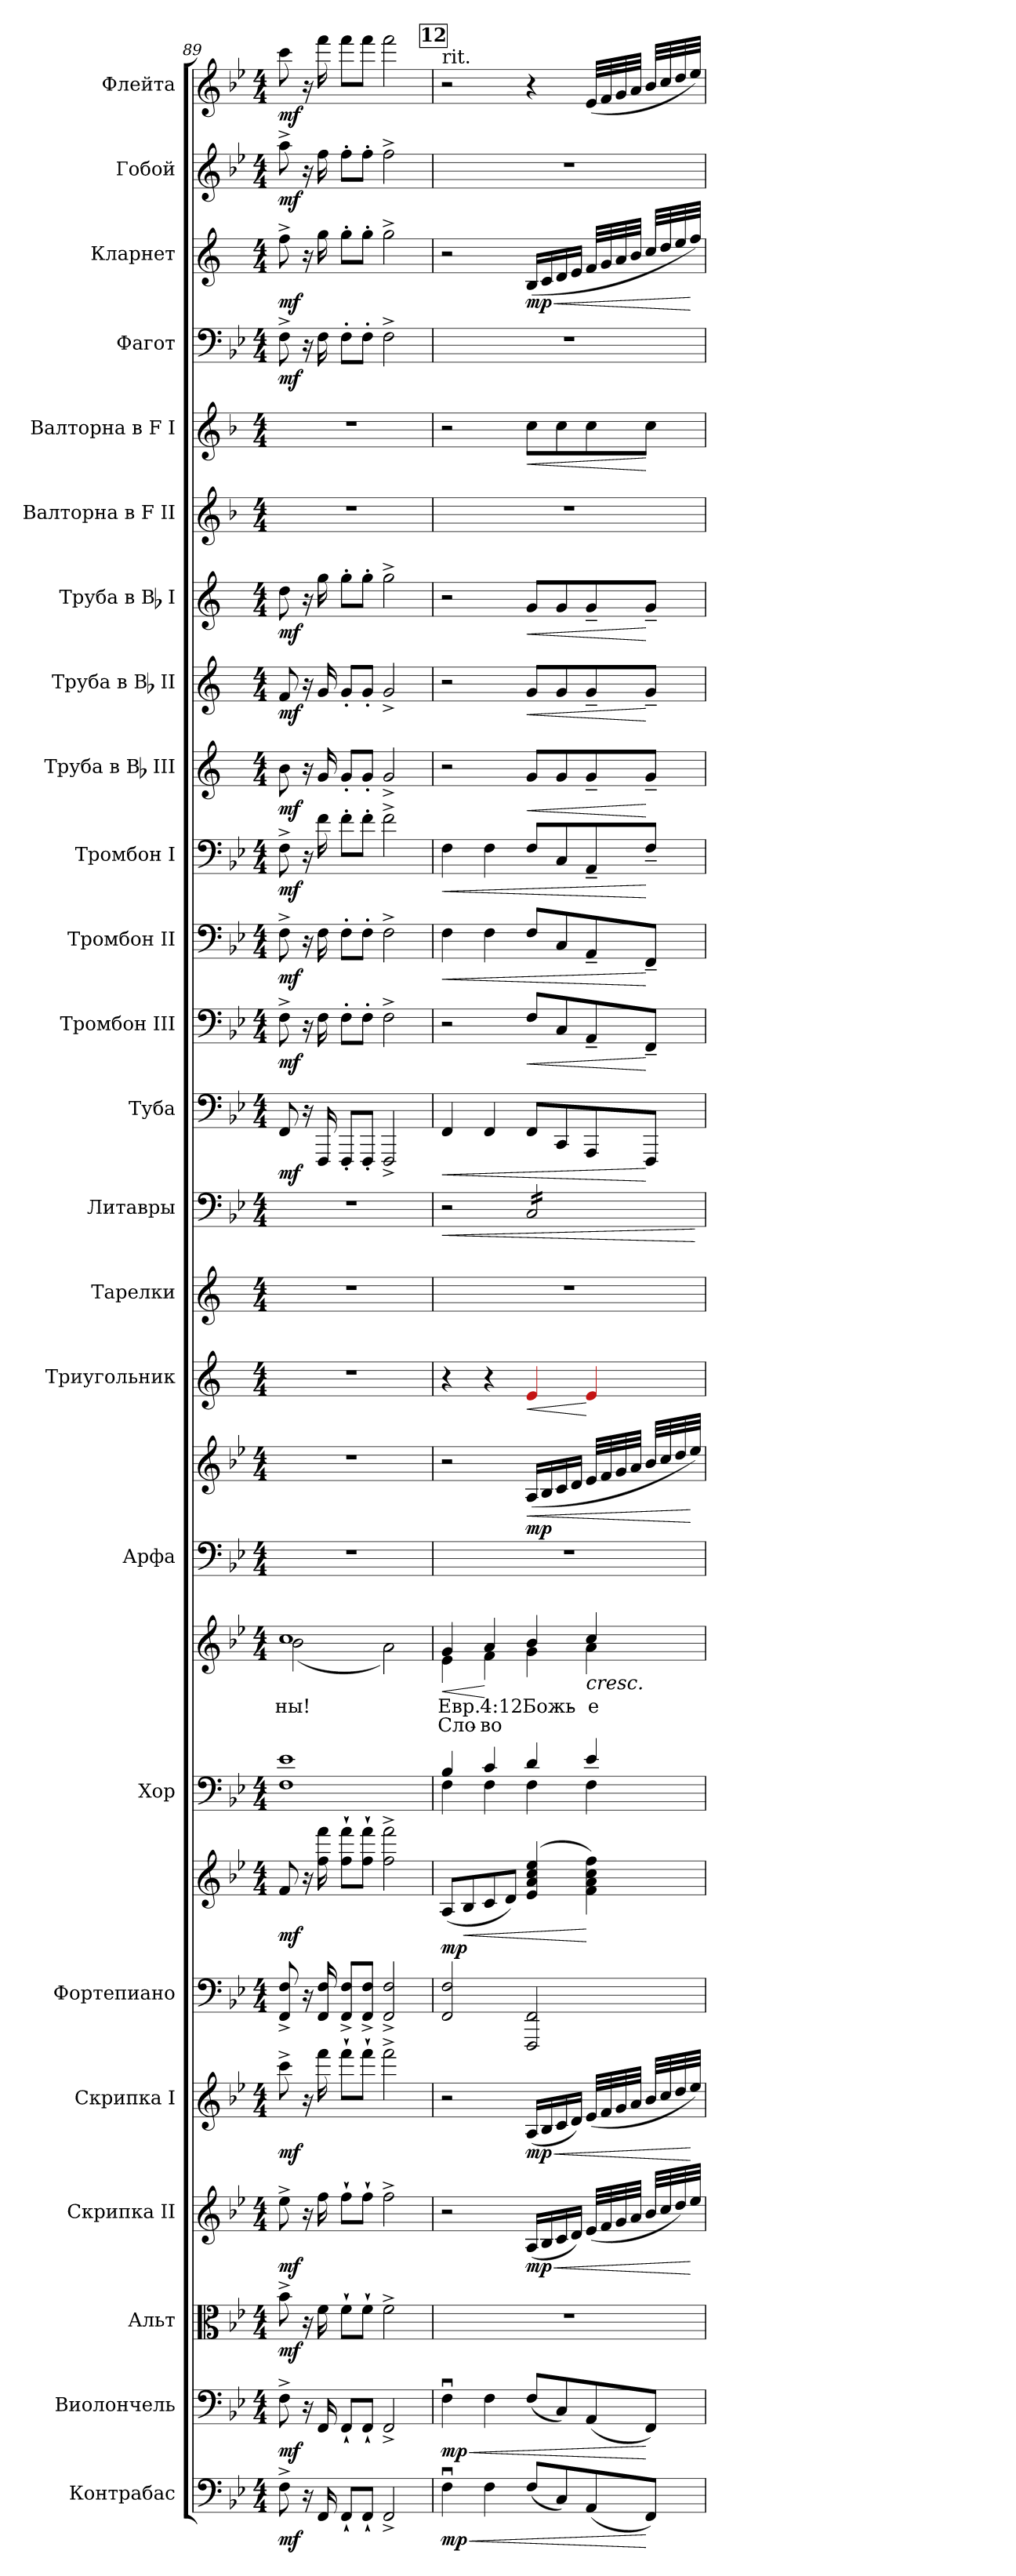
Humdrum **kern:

**kern	**dynam	**kern	**dynam	**kern	**dynam	**kern	**dynam	**kern	**dynam	**kern	**kern	**dynam	**kern	**kern	**text	**text	**dynam	**kern	**kern	**dynam	**kern	**dynam	**kern	**kern	**dynam	**kern	**dynam	**kern	**dynam	**kern	**dynam	**kern	**dynam	**kern	**dynam	**kern	**dynam	**kern	**dynam	**kern	**kern	**dynam	**kern	**dynam	**kern	**dynam	**kern	**dynam	**kern	**dynam
*part24	*part24	*part23	*part23	*part22	*part22	*part21	*part21	*part20	*part20	*part19	*part19	*part19	*part18	*part18	*part18	*part18	*part18	*part17	*part17	*part17	*part16	*part16	*part15	*part14	*part14	*part13	*part13	*part12	*part12	*part11	*part11	*part10	*part10	*part9	*part9	*part8	*part8	*part7	*part7	*part6	*part5	*part5	*part4	*part4	*part3	*part3	*part2	*part2	*part1	*part1
*staff27	*staff27	*staff26	*staff26	*staff25	*staff25	*staff24	*staff24	*staff23	*staff23	*staff22	*staff21	*staff21/22	*staff20	*staff19	*staff19	*staff19	*staff19/20	*staff18	*staff17	*staff17/18	*staff16	*staff16	*staff15	*staff14	*staff14	*staff13	*staff13	*staff12	*staff12	*staff11	*staff11	*staff10	*staff10	*staff9	*staff9	*staff8	*staff8	*staff7	*staff7	*staff6	*staff5	*staff5	*staff4	*staff4	*staff3	*staff3	*staff2	*staff2	*staff1	*staff1
*I"Контрабас	*	*I"Виолончель	*	*I"Альт	*	*I"Скрипка II	*	*I"Скрипка I	*	*I"Фортепиано	*	*	*I"Хор	*	*	*	*	*I"Арфа	*	*	*I"Триугольник	*	*I"Тарелки	*I"Литавры	*	*I"Туба	*	*I"Тромбон III	*	*I"Тромбон II	*	*I"Тромбон I	*	*I"Труба в Bb III	*	*I"Труба в Bb II	*	*I"Труба в Bb I	*	*I"Валторна в F II	*I"Валторна в F I	*	*I"Фагот	*	*I"Кларнет	*	*I"Гобой	*	*I"Флейта	*
*	*	*	*	*	*	*	*	*	*	*	*	*	*	*	*	*	*	*	*	*	*	*	*	*	*	*	*	*I'Тромб. III	*	*I'Тромб. II	*	*I'Тромб. I	*	*I'Тр. III	*	*I'Тр. II	*	*I'Тр. I	*	*I'Валт. II	*I'Влт. I	*	*	*	*	*	*	*	*	*
*clefF4	*	*clefF4	*	*clefC3	*	*clefG2	*	*clefG2	*	*clefF4	*clefG2	*	*clefF4	*clefG2	*	*	*	*clefF4	*clefG2	*	*clefG2	*	*clefG2	*clefF4	*	*clefF4	*	*clefF4	*	*clefF4	*	*clefF4	*	*clefG2	*	*clefG2	*	*clefG2	*	*clefG2	*clefG2	*	*clefF4	*	*clefG2	*	*clefG2	*	*clefG2	*
*ITrd7c12	*	*	*	*	*	*	*	*	*	*	*	*	*	*	*	*	*	*	*	*	*	*	*	*	*	*	*	*	*	*	*	*	*	*ITrd1c2	*	*ITrd1c2	*	*ITrd1c2	*	*ITrd4c7	*ITrd4c7	*	*	*	*ITrd1c2	*	*	*	*	*
*k[b-e-]	*	*k[b-e-]	*	*k[b-e-]	*	*k[b-e-]	*	*k[b-e-]	*	*k[b-e-]	*k[b-e-]	*	*k[b-e-]	*k[b-e-]	*	*	*	*k[b-e-]	*k[b-e-]	*	*k[]	*	*k[]	*k[b-e-]	*	*k[b-e-]	*	*k[b-e-]	*	*k[b-e-]	*	*k[b-e-]	*	*k[b-e-]	*	*k[b-e-]	*	*k[b-e-]	*	*k[b-e-]	*k[b-e-]	*	*k[b-e-]	*	*k[b-e-]	*	*k[b-e-]	*	*k[b-e-]	*
*B-:	*	*B-:	*	*B-:	*	*B-:	*	*B-:	*	*B-:	*B-:	*	*B-:	*B-:	*	*	*	*B-:	*B-:	*	*C:	*	*C:	*B-:	*	*B-:	*	*B-:	*	*B-:	*	*B-:	*	*B-:	*	*B-:	*	*B-:	*	*B-:	*B-:	*	*B-:	*	*B-:	*	*B-:	*	*B-:	*
*M4/4	*	*M4/4	*	*M4/4	*	*M4/4	*	*M4/4	*	*M4/4	*M4/4	*	*M4/4	*M4/4	*	*	*	*M4/4	*M4/4	*	*M4/4	*	*M4/4	*M4/4	*	*M4/4	*	*M4/4	*	*M4/4	*	*M4/4	*	*M4/4	*	*M4/4	*	*M4/4	*	*M4/4	*M4/4	*	*M4/4	*	*M4/4	*	*M4/4	*	*M4/4	*
=89	=89	=89	=89	=89	=89	=89	=89	=89	=89	=89	=89	=89	=89	=89	=89	=89	=89	=89	=89	=89	=89	=89	=89	=89	=89	=89	=89	=89	=89	=89	=89	=89	=89	=89	=89	=89	=89	=89	=89	=89	=89	=89	=89	=89	=89	=89	=89	=89	=89	=89
!	!	!	!	!	!	!	!	!	!	!	!	!	!	!	!LO:LY:b:color=#000000	!	!	!	!	!	!	!	!	!	!	!	!	!	!	!	!	!	!	!	!	!	!	!	!	!	!	!	!	!	!	!	!	!	!	!
*	*	*	*	*	*	*	*	*	*	*	*	*	*	*^	*	*	*	*	*	*	*	*	*	*	*	*	*	*	*	*	*	*	*	*	*	*	*	*	*	*	*	*	*	*	*	*	*	*	*	*
8FF^i\	mf	8F^i\	mf	8b-^i\	mf	8ee-^i\	mf	8ccc^i\	mf	8FFi/^ 8Fi^	8fi/	mf	1Fi 1e-i	1cci	(2b-i\	-ны!	.	mf mf	1r	1r	.	1r	.	1r	1r	.	8FFi/	mf	8F^i\	mf	8F^i\	mf	8F^i\	mf	8ai\	mf	8e-i/	mf	8cci\	mf	1r	1r	.	8F^i\	mf	8ee-^i\	mf	8aa^i\	mf	8ccci\	mf
16r	.	16r	.	16r	.	16r	.	16r	.	16r	16r	.	.	.	.	.	.	.	.	.	.	.	.	.	.	.	16r	.	16r	.	16r	.	16r	.	16r	.	16r	.	16r	.	.	.	.	16r	.	16r	.	16r	.	16r	.
16FFFi/	.	16FFi/	.	16fi\	.	16ffi\	.	16fffi\	.	16FFi/ 16Fi	16ffi\ 16fffi	.	.	.	.	.	.	.	.	.	.	.	.	.	.	.	16FFFi/	.	16Fi\	.	16Fi\	.	16fi\	.	16fi/	.	16fi/	.	16ffi\	.	.	.	.	16Fi\	.	16ffi\	.	16ffi\	.	16fffi\	.
8FFF`i/L	.	8FF`i/L	.	8f`i\L	.	8ff`i\L	.	8fff`i\L	.	8FFi/^ 8Fi^L	8ffi\` 8fffi`L	.	.	.	.	.	.	.	.	.	.	.	.	.	.	.	8FFF'i/L	.	8F'i\L	.	8F'i\L	.	8f'i\L	.	8f'i/L	.	8f'i/L	.	8ff'i\L	.	.	.	.	8F'i\L	.	8ff'i\L	.	8ff'i\L	.	8fffi\L	.
8FFF`i/J	.	8FF`i/J	.	8f`i\J	.	8ff`i\J	.	8fff`i\J	.	8FFi/^ 8Fi^J	8ffi\` 8fffi`J	.	.	.	.	.	.	.	.	.	.	.	.	.	.	.	8FFF'i/J	.	8F'i\J	.	8F'i\J	.	8f'i\J	.	8f'i/J	.	8f'i/J	.	8ff'i\J	.	.	.	.	8F'i\J	.	8ff'i\J	.	8ff'i\J	.	8fffi\J	.
2FFF^i/	.	2FF^i/	.	2f^i\	.	2ff^i\	.	2fff^i\	.	2FFi/^ 2Fi^	2ffi\^ 2fffi^	.	.	.	2ai\)	.	.	.	.	.	.	.	.	.	.	.	2FFF^i/	.	2F^i\	.	2F^i\	.	2f^i\	.	2f^i/	.	2f^i/	.	2ff^i\	.	.	.	.	2F^i\	.	2ff^i\	.	2ff^i\	.	2fffi\	.
!!LO:REH:place=s1:B:color=#000000:enc=box:fs=9.7131:t=12
=90	=90	=90	=90	=90	=90	=90	=90	=90	=90	=90	=90	=90	=90	=90	=90	=90	=90	=90	=90	=90	=90	=90	=90	=90	=90	=90	=90	=90	=90	=90	=90	=90	=90	=90	=90	=90	=90	=90	=90	=90	=90	=90	=90	=90	=90	=90	=90	=90	=90	=90	=90
!	!LO:HP:b	!	!LO:HP:b	!	!	!	!	!	!	!	!	!	!	!	!	!	!	!	!	!	!	!	!	!	!	!	!	!	!	!	!	!	!	!	!	!	!	!	!	!	!	!	!	!	!	!	!	!	!	!	!
*	*	*	*	*	*	*	*	*	*	*	*	*	*^	*	*	*	*	*	*	*	*	*	*	*	*	*	*	*	*	*	*	*	*	*	*	*	*	*	*	*	*	*	*	*	*	*	*	*	*	*	*
!	!	!	!	!	!	!	!	!	!	!	!	!	!	!	!	!	!	!	!	!	!	!	!	!	!	!	!	!	!	!	!	!	!	!	!	!	!	!	!	!	!	!	!	!	!	!	!	!	!	!	!LO:TX:t=rit.	!
!	!	!	!	!	!	!	!	!	!	!	!	!	!	!	!	!	!LO:LY:a:color=#000000	!LO:LY:b:color=#000000	!LO:HP:b	!	!	!	!	!	!	!	!LO:HP:b	!	!LO:HP:b	!	!	!	!LO:HP:b	!	!LO:HP:b	!	!	!	!	!	!	!	!	!	!	!	!	!	!	!	!	!
4FFui\	< mp	4Fui\	< mp	1r	.	2r	.	2r	.	2FFi/ 2Fi	(8Ai/L	mp	4B-i/	4Fi\	4gi/	4e-i\	Евр.	Сло-	<	1r	2r	.	4r	.	1r	2r	<	4FFi/	<	2r	.	4Fi\	<	4Fi\	<	2r	.	2r	.	2r	.	1r	2r	.	1r	.	2r	.	1r	.	2r	.
!	!	!	!	!	!	!	!	!	!	!	!	!LO:HP:b	!	!	!	!	!	!	!	!	!	!	!	!	!	!	!	!	!	!	!	!	!	!	!	!	!	!	!	!	!	!	!	!	!	!	!	!	!	!	!	!
.	.	.	.	.	.	.	.	.	.	.	8B-i/	<	.	.	.	.	.	.	.	.	.	.	.	.	.	.	.	.	.	.	.	.	.	.	.	.	.	.	.	.	.	.	.	.	.	.	.	.	.	.	.	.
!	!	!	!	!	!	!	!	!	!	!	!	!	!	!	!	!	!LO:LY:a:color=#000000	!LO:LY:b:color=#000000	!	!	!	!	!	!	!	!	!	!	!	!	!	!	!	!	!	!	!	!	!	!	!	!	!	!	!	!	!	!	!	!	!	!
4FFi\	.	4Fi\	.	.	.	.	.	.	.	.	8ci/	.	4ci/	4Fi\	4ai/	4fi\	4:12	-во	[	.	.	.	4r	.	.	.	.	4FFi/	.	.	.	4Fi\	.	4Fi\	.	.	.	.	.	.	.	.	.	.	.	.	.	.	.	.	.	.
.	.	.	.	.	.	.	.	.	.	.	8di/J)	.	.	.	.	.	.	.	.	.	.	.	.	.	.	.	.	.	.	.	.	.	.	.	.	.	.	.	.	.	.	.	.	.	.	.	.	.	.	.	.	.
!	!	!	!	!	!	!	!LO:HP:b	!	!LO:HP:b	!	!	!	!	!	!	!	!	!	!	!	!	!	!	!	!	!	!	!	!	!	!	!	!	!	!	!	!	!	!	!	!	!	!	!	!	!	!	!	!	!	!	!
!	!	!	!	!	!	!	!	!	!	!	!	!	!	!	!	!	!LO:LY:b:color=#000000	!	!	!	!	!LO:HP:b	!	!LO:HP:b	!	!	!	!	!	!	!LO:HP:b	!	!	!	!	!	!LO:HP:b	!	!LO:HP:b	!	!LO:HP:b	!	!	!LO:HP:b	!	!	!	!LO:HP:b	!	!	!	!
*	*	*	*	*	*	*	*	*	*	*	*	*	*	*	*	*	*	*	*	*	*	*	*	*	*	*tremolo	*	*	*	*	*	*	*	*	*	*	*	*	*	*	*	*	*	*	*	*	*	*	*	*	*	*
(8FFi/L	.	(8Fi/L	.	.	.	(16Ai/LL	< mp	(16Ai/LL	< mp	2FFFi/ 2FFi	(4e-i/ 4ai 4cci 4ee-i	.	4di/	4Fi\	4b-i/	4gi\	Божь-	.	.	.	(16Ai/LL	< mp	4Rei/	<	.	16Ci/LL	.	8FFi/L	.	8Fi/L	<	8Fi/L	.	8Fi/L	.	8fi/L	<	8fi/L	<	8fi/L	<	.	8fi\L	<	.	.	(16Ai/LL	< mp	.	.	4r	.
.	.	.	.	.	.	16B-i/	.	16B-i/	.	.	.	.	.	.	.	.	.	.	.	.	16B-i/	.	.	.	.	16Ci/	.	.	.	.	.	.	.	.	.	.	.	.	.	.	.	.	.	.	.	.	16B-i/	.	.	.	.	.
8CCi/)	.	8Ci/)	.	.	.	16ci/	.	16ci/	.	.	.	.	.	.	.	.	.	.	.	.	16ci/	.	.	.	.	16Ci/	.	8CCi/	.	8Ci/	.	8Ci/	.	8Ci/	.	8fi/	.	8fi/	.	8fi/	.	.	8fi\	.	.	.	16ci/	.	.	.	.	.
.	.	.	.	.	.	16di/JJ)	.	16di/JJ)	.	.	.	.	.	.	.	.	.	.	.	.	16di/JJ	.	.	.	.	16Ci/	.	.	.	.	.	.	.	.	.	.	.	.	.	.	.	.	.	.	.	.	16di/JJ	.	.	.	.	.
!	!	!	!	!	!	!	!	!	!	!	!	!	!	!	!	!	!LO:LY:b:color=#000000	!	!LO:HP:n=1:b	!	!	!	!	!	!	!	!	!	!	!	!	!	!	!	!	!	!	!	!	!	!	!	!	!	!	!	!	!	!	!	!	!
(8AAAi/	.	(8AAi/	.	.	.	(32e-i/LLL	.	(32e-i/LLL	.	.	4fi\ 4ai 4cci 4ffi)	[	4e-i/	4Fi\	4cci/	4ai\	-е	.	[ <	.	32e-i/LLL	.	4Rei/	[	.	16Ci/	.	8AAAi/	.	8AA~i/	.	8AA~i/	.	8AA~i/	.	8f~i/	.	8f~i/	.	8f~i/	.	.	8fi\	.	.	.	32e-i/LLL	.	.	.	(32e-i/LLL	.
.	.	.	.	.	.	32fi/	.	32fi/	.	.	.	.	.	.	.	.	.	.	.	.	32fi/	.	.	.	.	.	.	.	.	.	.	.	.	.	.	.	.	.	.	.	.	.	.	.	.	.	32fi/	.	.	.	32fi/	.
.	.	.	.	.	.	32gi/	.	32gi/	.	.	.	.	.	.	.	.	.	.	.	.	32gi/	.	.	.	.	16Ci/	.	.	.	.	.	.	.	.	.	.	.	.	.	.	.	.	.	.	.	.	32gi/	.	.	.	32gi/	.
.	.	.	.	.	.	32ai/JJJ	.	32ai/JJJ	.	.	.	.	.	.	.	.	.	.	.	.	32ai/JJJ	.	.	.	.	.	.	.	.	.	.	.	.	.	.	.	.	.	.	.	.	.	.	.	.	.	32ai/JJJ	.	.	.	32ai/JJJ	.
8FFFi/J)	[	8FFi/J)	[	.	.	32b-i/LLL	.	32b-i/LLL	.	.	.	.	.	.	.	.	.	.	.	.	32b-i/LLL	.	.	.	.	16Ci/	.	8FFFi/J	[	8FF~i/J	[	8FF~i/J	[	8F~i/J	[	8f~i/J	[	8f~i/J	[	8f~i/J	[	.	8fi\J	[	.	.	32b-i/LLL	.	.	.	32b-i/LLL	.
.	.	.	.	.	.	32cci/	.	32cci/	.	.	.	.	.	.	.	.	.	.	.	.	32cci/	.	.	.	.	.	.	.	.	.	.	.	.	.	.	.	.	.	.	.	.	.	.	.	.	.	32cci/	.	.	.	32cci/	.
.	.	.	.	.	.	32ddi/)	.	32ddi/	.	.	.	.	.	.	.	.	.	.	.	.	32ddi/	.	.	.	.	16Ci/JJ	.	.	.	.	.	.	.	.	.	.	.	.	.	.	.	.	.	.	.	.	32ddi/	.	.	.	32ddi/	.
*	*	*	*	*	*	*	*	*	*	*	*	*	*	*	*	*	*	*	*	*	*	*	*	*	*	*Xtremolo	*	*	*	*	*	*	*	*	*	*	*	*	*	*	*	*	*	*	*	*	*	*	*	*	*	*
.	.	.	.	.	.	32ee-i/JJJ	[	32ee-i/JJJ)	[	.	.	.	.	.	.	.	.	.	.	.	32ee-i/JJJ)	[	.	.	.	.	.	.	.	.	.	.	.	.	.	.	.	.	.	.	.	.	.	.	.	.	32ee-i/JJJ)	[	.	.	32ee-i/JJJ)	.
*	*	*	*	*	*	*	*	*	*	*	*	*	*v	*v	*	*	*	*	*	*	*	*	*	*	*	*	*	*	*	*	*	*	*	*	*	*	*	*	*	*	*	*	*	*	*	*	*	*	*	*	*	*
*	*	*	*	*	*	*	*	*	*	*	*	*	*	*v	*v	*	*	*	*	*	*	*	*	*	*	*	*	*	*	*	*	*	*	*	*	*	*	*	*	*	*	*	*	*	*	*	*	*	*	*	*
.	.	.	.	.	.	.	.	.	.	.	.	.	.	.	.	.	.	.	.	.	.	.	.	.	[	.	.	.	.	.	.	.	.	.	.	.	.	.	.	.	.	.	.	.	.	.	.	.	.	.
=	=	=	=	=	=	=	=	=	=	=	=	=	=	=	=	=	=	=	=	=	=	=	=	=	=	=	=	=	=	=	=	=	=	=	=	=	=	=	=	=	=	=	=	=	=	=	=	=	=	=
*-	*-	*-	*-	*-	*-	*-	*-	*-	*-	*-	*-	*-	*-	*-	*-	*-	*-	*-	*-	*-	*-	*-	*-	*-	*-	*-	*-	*-	*-	*-	*-	*-	*-	*-	*-	*-	*-	*-	*-	*-	*-	*-	*-	*-	*-	*-	*-	*-	*-	*-
